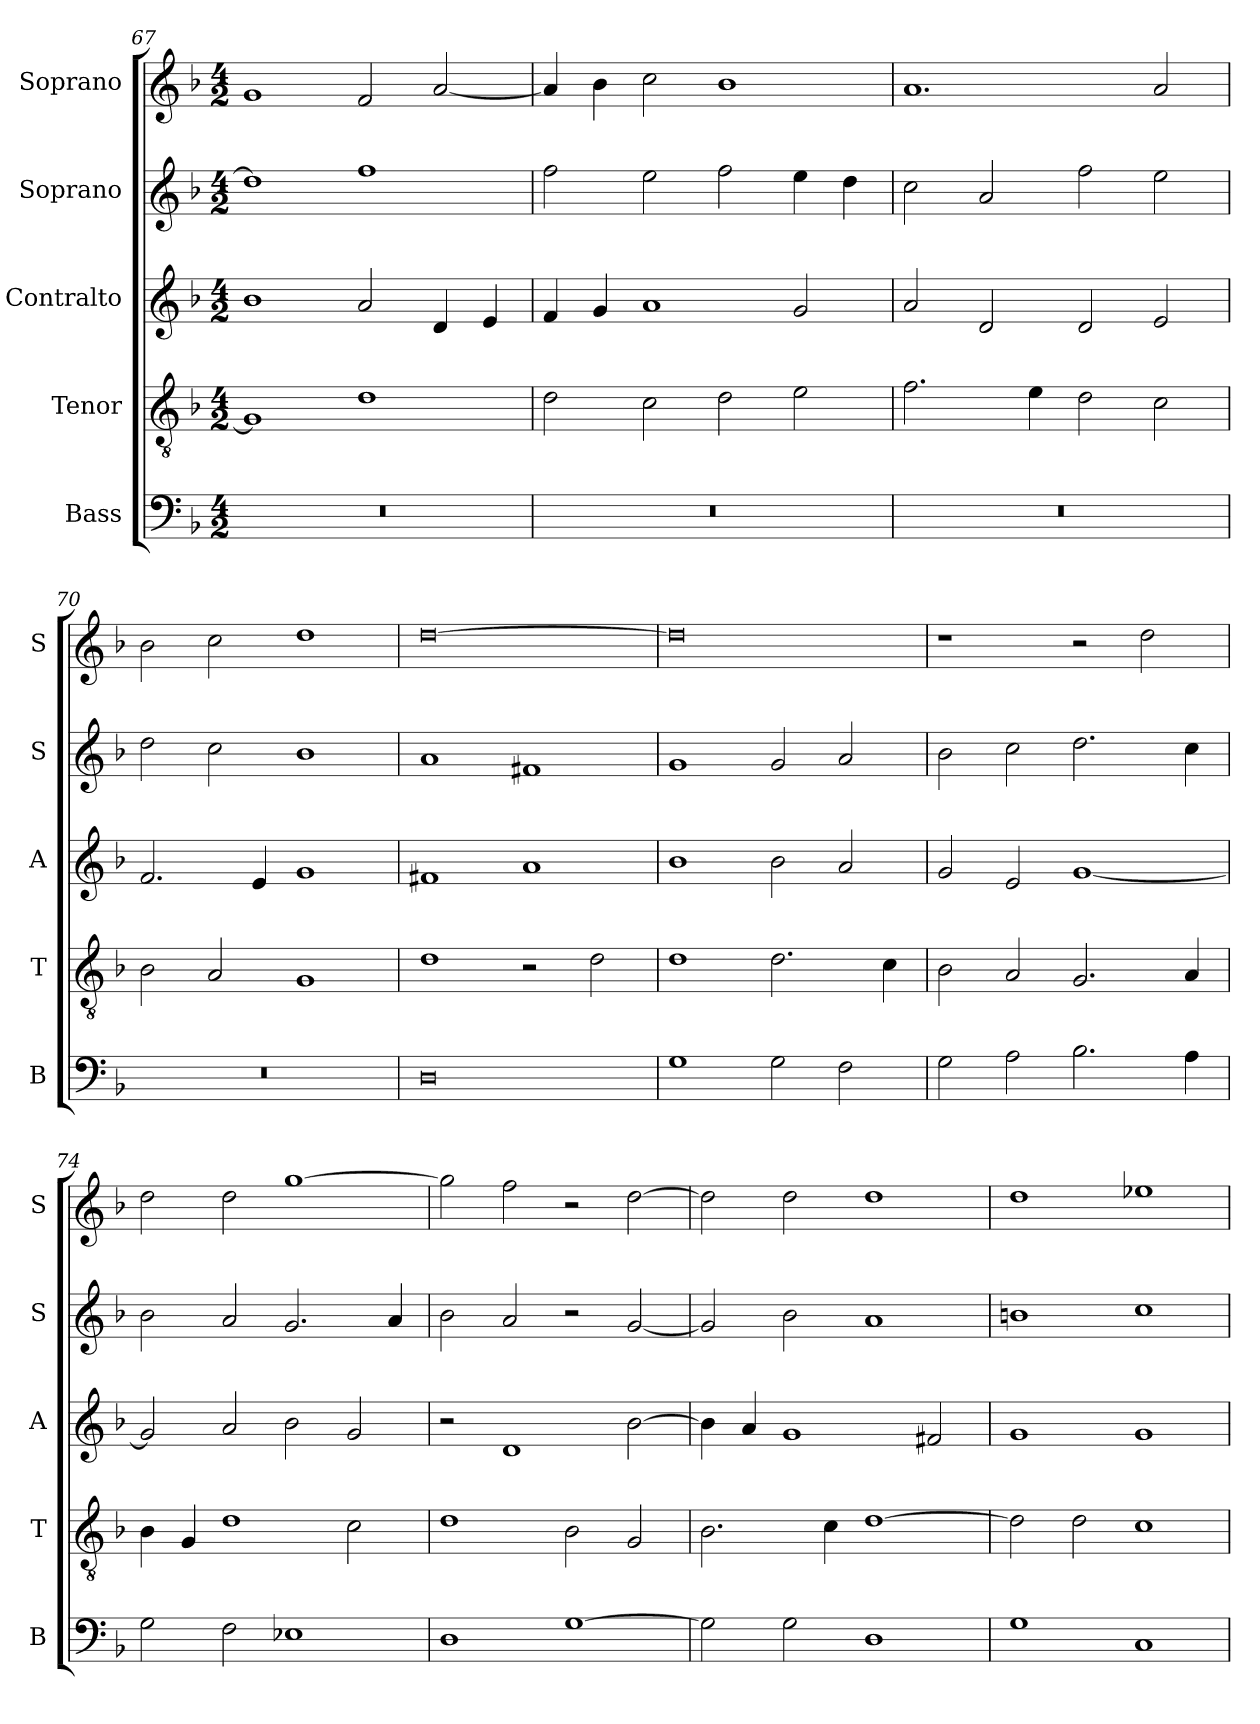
**kern	**kern	**kern	**kern	**kern
*part5	*part4	*part3	*part2	*part1
*staff5	*staff4	*staff3	*staff2	*staff1
*I"Bass	*I"Tenor	*I"Contralto	*I"Soprano	*I"Soprano
*I'B	*I'T	*I'A	*I'S	*I'S
*clefF4	*clefGv2	*clefG2	*clefG2	*clefG2
*k[b-]	*k[b-]	*k[b-]	*k[b-]	*k[b-]
*G:dor	*G:dor	*G:dor	*G:dor	*G:dor
*M4/2	*M4/2	*M4/2	*M4/2	*M4/2
=67	=67	=67	=67	=67
0r	1G]	1b-	1dd]	1g
.	1d	2a	1ff	2f
.	.	4d	.	[2a
.	.	4e	.	.
=68	=68	=68	=68	=68
0r	2d	4f	2ff	4a]
.	.	4g	.	4b-
.	2c	1a	2ee	2cc
.	2d	.	2ff	1b-
.	2e	2g	4ee	.
.	.	.	4dd	.
=69	=69	=69	=69	=69
0r	2.f	2a	2cc	1.a
.	.	2d	2a	.
.	4e	.	.	.
.	2d	2d	2ff	.
.	2c	2e	2ee	2a
=70	=70	=70	=70	=70
0r	2B-	2.f	2dd	2b-
.	2A	.	2cc	2cc
.	.	4e	.	.
.	1G	1g	1b-	1dd
=71	=71	=71	=71	=71
0D	1d	1f#X	1a	[0dd
.	2r	1a	1f#X	.
.	2d	.	.	.
=72	=72	=72	=72	=72
1G	1d	1b-	1g	0dd]
2G	2.d	2b-	2g	.
2F	.	2a	2a	.
.	4c	.	.	.
=73	=73	=73	=73	=73
2G	2B-	2g	2b-	1r
2A	2A	2e	2cc	.
2.B-	2.G	[1g	2.dd	2r
.	.	.	.	2dd
4A	4A	.	4cc	.
=74	=74	=74	=74	=74
2G	4B-	2g]	2b-	2dd
.	4G	.	.	.
2F	1d	2a	2a	2dd
1E-X	.	2b-	2.g	[1gg
.	2c	2g	.	.
.	.	.	4a	.
=75	=75	=75	=75	=75
1D	1d	2r	2b-	2gg]
.	.	1d	2a	2ff
[1G	2B-	.	2r	2r
.	2G	[2b-	[2g	[2dd
=76	=76	=76	=76	=76
2G]	2.B-	4b-]	2g]	2dd]
.	.	4a	.	.
2G	.	1g	2b-	2dd
.	4c	.	.	.
1D	[1d	.	1a	1dd
.	.	2f#X	.	.
=77	=77	=77	=77	=77
1G	2d]	1g	1bn	1dd
.	2d	.	.	.
1C	1c	1g	1cc	1ee-X
=	=	=	=	=
*-	*-	*-	*-	*-
